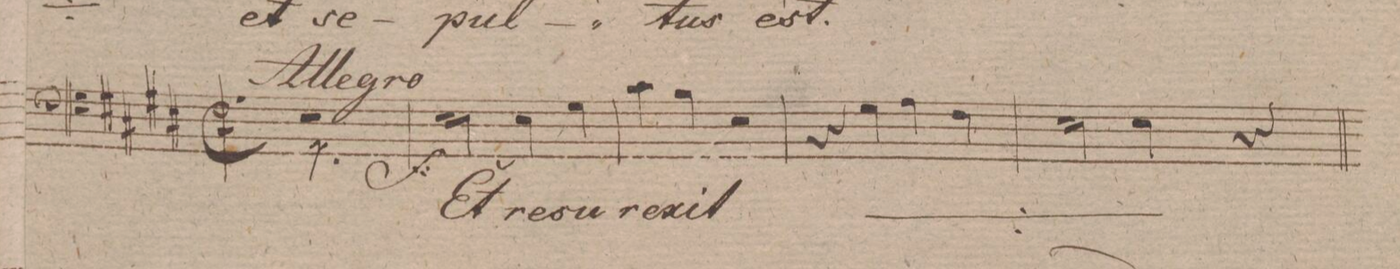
**kern	**text	**dynam
*I"Baſso.	*	*
*clefF4	*	*
*k[f#]	*	*
*M2/4	*	*
*k[f#c#g#d#]	*	*
*M2/2	*	*
*met(c|)	*	*
*mmet(c|)	*	*
1r	.	.
=141	=141	=141
2E\	Et	f
4E\	re-	.
4G#\	-sur-	.
=142	=142	=142
4c#\	-re-	.
4B\	-xit	.
2r	.	.
=143	=143	=143
4r	.	.
*	*ij	*
4G#\	et	.
4A\	re-	.
4F#\	-sur-	.
=144	=144	=144
2E\	-re-	.
4E\	-xit	.
*	*Xij	*
4r	.	.
=145	=145	=145
*-	*-	*-
